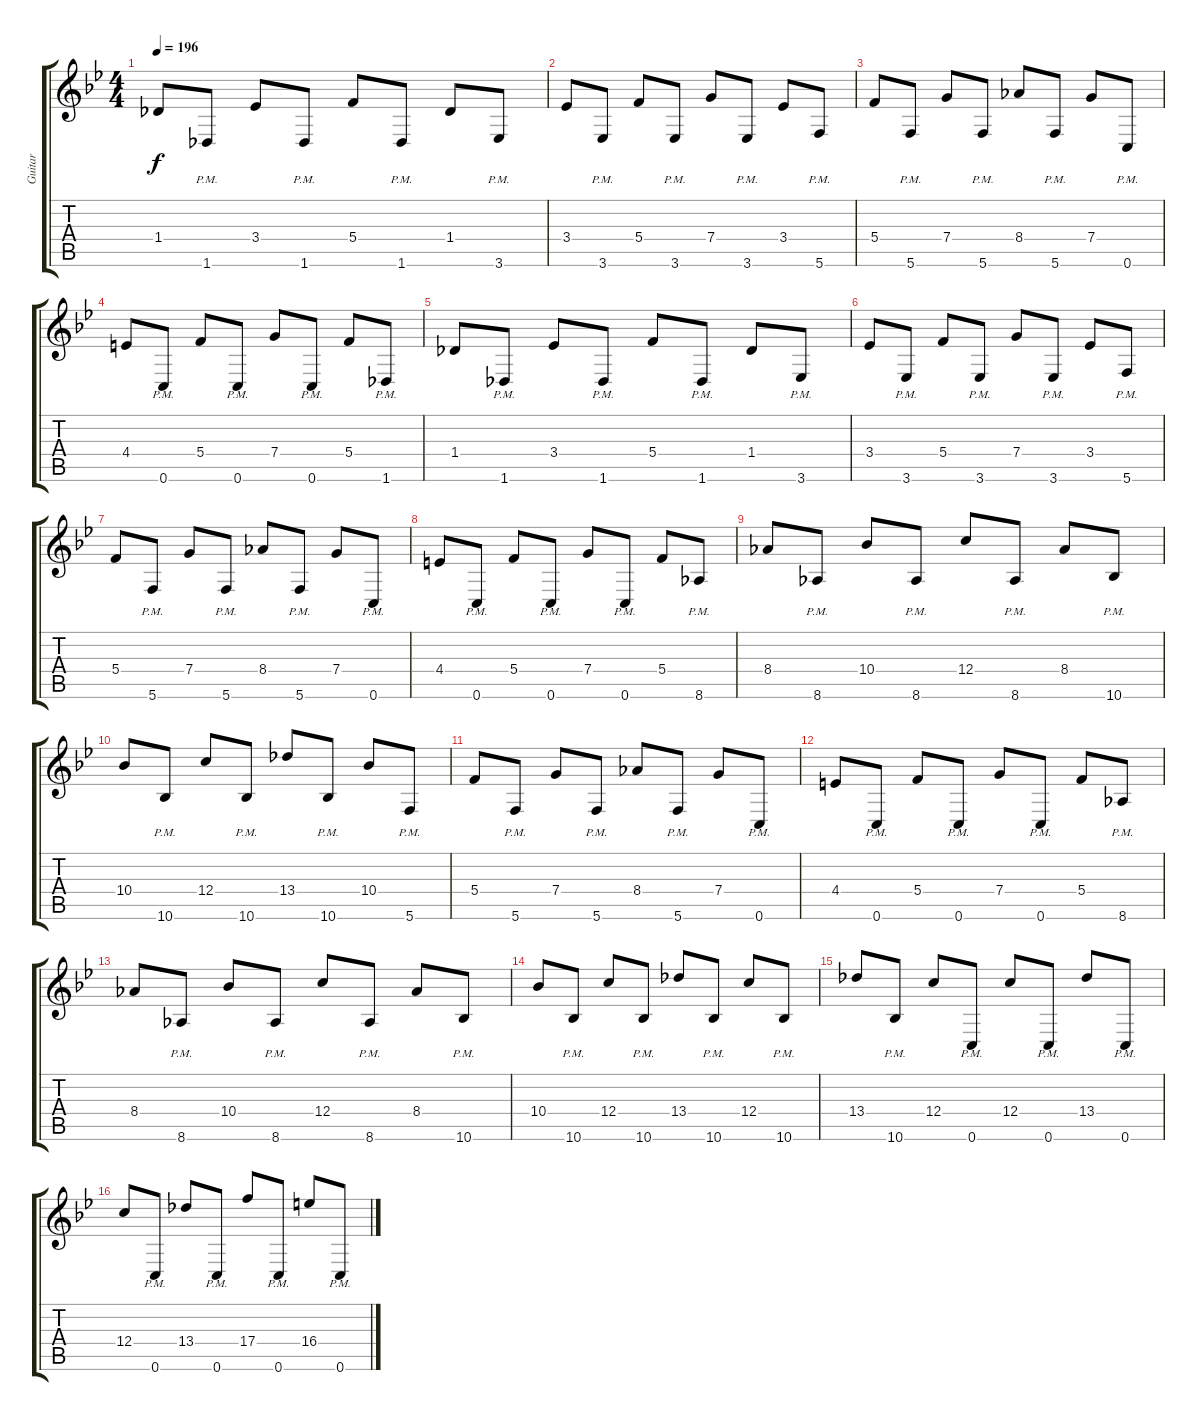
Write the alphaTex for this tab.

\track ("Guitar" "Guitar") {instrument distortionguitar}
\staff {score tabs}
\tuning (D4 A3 F3 C3 G2 C2) {hide}
\ts (4 4)
\tempo 196
\clef g2
\ks bb
1.4.8{dy f} 1.6{pm}.8 3.4.8 1.6{pm}.8 5.4.8 1.6{pm}.8 1.4.8 3.6{pm}.8 |
3.4.8 3.6{pm}.8 5.4.8 3.6{pm}.8 7.4.8 3.6{pm}.8 3.4.8 5.6{pm}.8 |
5.4.8 5.6{pm}.8 7.4.8 5.6{pm}.8 8.4.8 5.6{pm}.8 7.4.8 0.6{pm}.8 |
4.4.8 0.6{pm}.8 5.4.8 0.6{pm}.8 7.4.8 0.6{pm}.8 5.4.8 1.6{pm}.8 |
1.4.8 1.6{pm}.8 3.4.8 1.6{pm}.8 5.4.8 1.6{pm}.8 1.4.8 3.6{pm}.8 |
3.4.8 3.6{pm}.8 5.4.8 3.6{pm}.8 7.4.8 3.6{pm}.8 3.4.8 5.6{pm}.8 |
5.4.8 5.6{pm}.8 7.4.8 5.6{pm}.8 8.4.8 5.6{pm}.8 7.4.8 0.6{pm}.8 |
4.4.8 0.6{pm}.8 5.4.8 0.6{pm}.8 7.4.8 0.6{pm}.8 5.4.8 8.6{pm}.8 |
8.4.8 8.6{pm}.8 10.4.8 8.6{pm}.8 12.4.8 8.6{pm}.8 8.4.8 10.6{pm}.8 |
10.4.8 10.6{pm}.8 12.4.8 10.6{pm}.8 13.4.8 10.6{pm}.8 10.4.8 5.6{pm}.8 |
5.4.8 5.6{pm}.8 7.4.8 5.6{pm}.8 8.4.8 5.6{pm}.8 7.4.8 0.6{pm}.8 |
4.4.8 0.6{pm}.8 5.4.8 0.6{pm}.8 7.4.8 0.6{pm}.8 5.4.8 8.6{pm}.8 |
8.4.8 8.6{pm}.8 10.4.8 8.6{pm}.8 12.4.8 8.6{pm}.8 8.4.8 10.6{pm}.8 |
10.4.8 10.6{pm}.8 12.4.8 10.6{pm}.8 13.4.8 10.6{pm}.8 12.4.8 10.6{pm}.8 |
13.4.8 10.6{pm}.8 12.4.8 0.6{pm}.8 12.4.8 0.6{pm}.8 13.4.8 0.6{pm}.8 |
12.4.8 0.6{pm}.8 13.4.8 0.6{pm}.8 17.4.8 0.6{pm}.8 16.4.8 0.6{pm}.8
